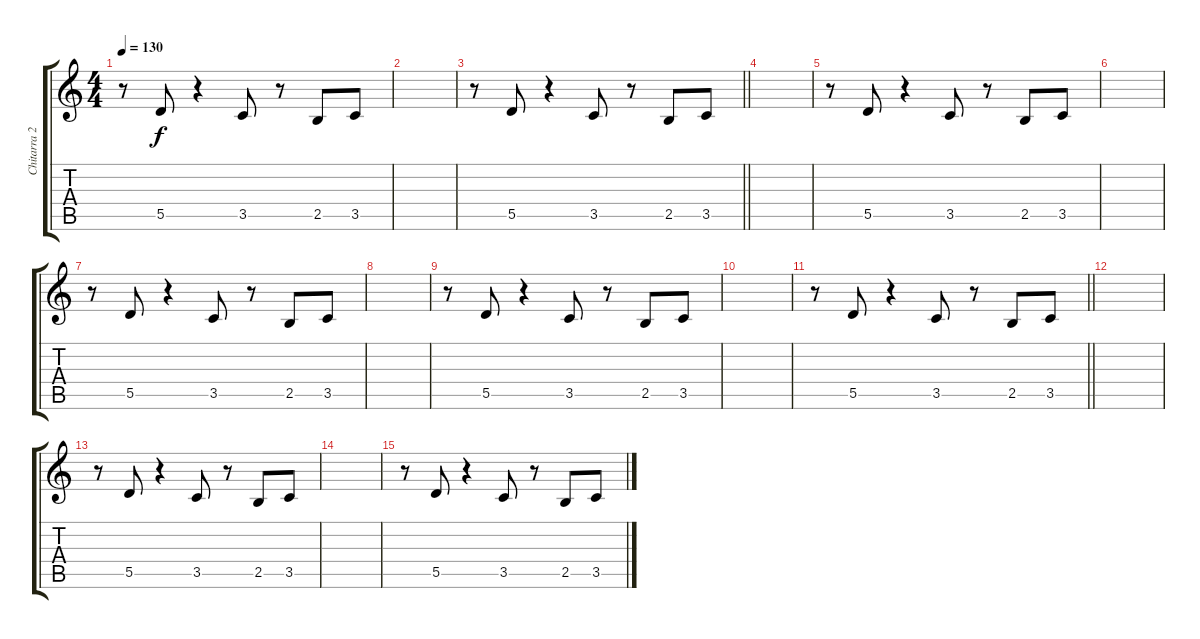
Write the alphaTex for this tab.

\track ("Chitarra 2" "Chitarra 2") {instrument distortionguitar}
\staff {score tabs}
\tuning (E4 B3 G3 D3 A2 E2) {hide}
\ts (4 4)
\tempo 130
\clef g2
\ks c
r.8{dy f} 5.5.8 r.4 3.5.8 r.8 2.5.8 3.5.8 |
|
\barLineRight lightlight
r.8 5.5.8 r.4 3.5.8 r.8 2.5.8 3.5.8 |
|
r.8 5.5.8 r.4 3.5.8 r.8 2.5.8 3.5.8 |
|
r.8 5.5.8 r.4 3.5.8 r.8 2.5.8 3.5.8 |
|
r.8 5.5.8 r.4 3.5.8 r.8 2.5.8 3.5.8 |
|
\barLineRight lightlight
r.8 5.5.8 r.4 3.5.8 r.8 2.5.8 3.5.8 |
|
r.8 5.5.8 r.4 3.5.8 r.8 2.5.8 3.5.8 |
|
r.8 5.5.8 r.4 3.5.8 r.8 2.5.8 3.5.8
